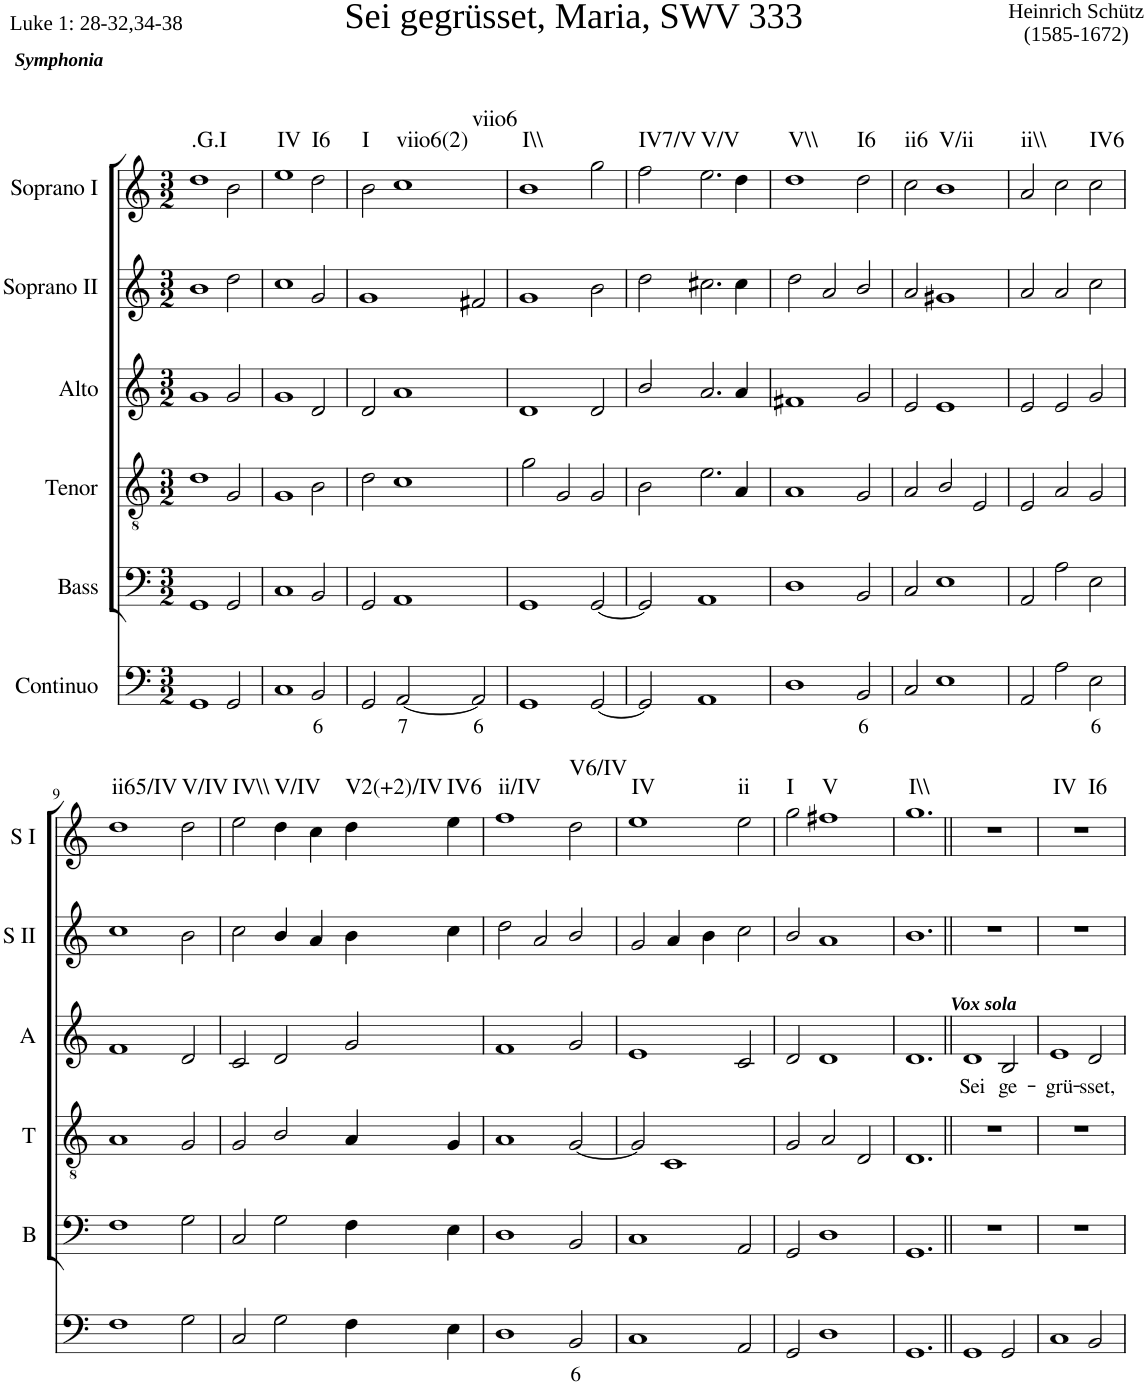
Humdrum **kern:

**kern	**text	**kern	**kern	**kern	**text	**kern	**kern	**harte
*part6	*part6	*part5	*part4	*part3	*part3	*part2	*part1	*part1
*staff6	*staff6	*staff5	*staff4	*staff3	*staff3	*staff2	*staff1	*
*I"Continuo	*	*I"Bass	*I"Tenor	*I"Alto	*	*I"Soprano II	*I"Soprano I	*
*	*	*I'B	*I'T	*I'A	*	*I'S II	*I'S I	*
*clefF4	*	*clefF4	*clefGv2	*clefG2	*	*clefG2	*clefG2	*
*k[]	*	*k[]	*k[]	*k[]	*	*k[]	*k[]	*
*M3/2	*	*M3/2	*M3/2	*M3/2	*	*M3/2	*M3/2	*
=1	=1	=1	=1	=1	=1	=1	=1	=1
!	!	!	!	!	!	!	!LO:TX:a:Bi:t=Symphonia	!
!	!	!	!	!	!	!	!LO:TX:a:t=Sei gegrüsset, Maria, SWV 333	!
!	!	!	!	!	!	!	!LO:TX:a:t=Heinrich Schütz	!
!	!	!	!	!	!	!	!LO:TX:a:t=(1585-1672)	!
!	!	!	!	!	!	!	!LO:TX:a:t=Luke 1&colon; 28-32,34-38	!LO:H:kt=.G.I
1GG	.	1GG	1d	1g	.	1b	1dd	N
2GG/	.	2GG/	2G/	2g/	.	2dd\	2b\	.
=2	=2	=2	=2	=2	=2	=2	=2	=2
!	!	!	!	!	!	!	!	!LO:H:kt=IV
1C	.	1C	1G	1g	.	1cc	1ee	N
!	!LO:LY:b	!	!	!	!	!	!	!LO:H:kt=I6
2BB/	6	2BB/	2B\	2d/	.	2g/	2dd\	N
=3	=3	=3	=3	=3	=3	=3	=3	=3
!	!	!	!	!	!	!	!	!LO:H:kt=I
2GG/	.	2GG/	2d\	2d/	.	1g	2b\	N
!	!LO:LY:b	!	!	!	!	!	!	!LO:H:n=1:kt=viio6(2)
!	!	!	!	!	!	!	!	!LO:H:n=2:kt=viio6
[2AA/	7	1AA	1c	1a	.	.	1cc	N N
!	!LO:LY:b	!	!	!	!	!	!	!
2AA/]	6	.	.	.	.	2f#X/	.	.
=4	=4	=4	=4	=4	=4	=4	=4	=4
!	!	!	!	!	!	!	!	!LO:H:kt=I\\
1GG	.	1GG	2g\	1d	.	1g	1b	N
.	.	.	2G/	.	.	.	.	.
[2GG/	.	[2GG/	2G/	2d/	.	2b\	2gg\	.
=5	=5	=5	=5	=5	=5	=5	=5	=5
!	!	!	!	!	!	!	!	!LO:H:kt=IV7/V
2GG/]	.	2GG/]	2B\	2b/	.	2dd\	2ff\	N
!	!	!	!	!	!	!	!	!LO:H:kt=V/V
1AA	.	1AA	2.e\	2.a/	.	2.cc#X\	2.ee\	N
.	.	.	4A/	4a/	.	4cc#\	4dd\	.
=6	=6	=6	=6	=6	=6	=6	=6	=6
!	!	!	!	!	!	!	!	!LO:H:kt=V\\
1D	.	1D	1A	1f#X	.	2dd\	1dd	N
.	.	.	.	.	.	2a/	.	.
!	!LO:LY:b	!	!	!	!	!	!	!LO:H:kt=I6
2BB/	6	2BB/	2G/	2g/	.	2b/	2dd\	N
=7	=7	=7	=7	=7	=7	=7	=7	=7
!	!	!	!	!	!	!	!	!LO:H:kt=ii6
2C/	.	2C/	2A/	2e/	.	2a/	2cc\	N
!	!	!	!	!	!	!	!	!LO:H:kt=V/ii
1E	.	1E	2B/	1e	.	1g#X	1b	N
.	.	.	2E/	.	.	.	.	.
=8	=8	=8	=8	=8	=8	=8	=8	=8
!	!	!	!	!	!	!	!	!LO:H:kt=ii\\
2AA/	.	2AA/	2E/	2e/	.	2a/	2a/	N
2A\	.	2A\	2A/	2e/	.	2a/	2cc\	.
!	!LO:LY:b	!	!	!	!	!	!	!LO:H:kt=IV6
2E\	6	2E\	2G/	2g/	.	2cc\	2cc\	N
!!LO:LB:g=z
=9	=9	=9	=9	=9	=9	=9	=9	=9
!	!	!	!	!	!	!	!	!LO:H:kt=ii65/IV
1F	.	1F	1A	1f	.	1cc	1dd	N
!	!	!	!	!	!	!	!	!LO:H:kt=V/IV
2G\	.	2G\	2G/	2d/	.	2b\	2dd\	N
=10	=10	=10	=10	=10	=10	=10	=10	=10
!	!	!	!	!	!	!	!	!LO:H:kt=IV\\
2C/	.	2C/	2G/	2c/	.	2cc\	2ee\	N
!	!	!	!	!	!	!	!	!LO:H:kt=V/IV
2G\	.	2G\	2B/	2d/	.	4b/	4dd\	N
.	.	.	.	.	.	4a/	4cc\	.
!	!	!	!	!	!	!	!	!LO:H:kt=V2(+2)/IV
4F\	.	4F\	4A/	2g/	.	4b\	4dd\	N
!	!	!	!	!	!	!	!	!LO:H:kt=IV6
4E\	.	4E\	4G/	.	.	4cc\	4ee\	N
=11	=11	=11	=11	=11	=11	=11	=11	=11
!	!	!	!	!	!	!	!	!LO:H:kt=ii/IV
1D	.	1D	1A	1f	.	2dd\	1ff	N
.	.	.	.	.	.	2a/	.	.
!	!LO:LY:b	!	!	!	!	!	!	!LO:H:kt=V6/IV
2BB/	6	2BB/	[2G/	2g/	.	2b/	2dd\	N
=12	=12	=12	=12	=12	=12	=12	=12	=12
!	!	!	!	!	!	!	!	!LO:H:kt=IV
1C	.	1C	2G/]	1e	.	2g/	1ee	N
.	.	.	1C	.	.	4a/	.	.
.	.	.	.	.	.	4b\	.	.
!	!	!	!	!	!	!	!	!LO:H:kt=ii
2AA/	.	2AA/	.	2c/	.	2cc\	2ee\	N
=13	=13	=13	=13	=13	=13	=13	=13	=13
!	!	!	!	!	!	!	!	!LO:H:kt=I
2GG/	.	2GG/	2G/	2d/	.	2b/	2gg\	N
!	!	!	!	!	!	!	!	!LO:H:kt=V
1D	.	1D	2A/	1d	.	1a	1ff#X	N
.	.	.	2D/	.	.	.	.	.
=14	=14	=14	=14	=14	=14	=14	=14	=14
!	!	!	!	!	!	!	!	!LO:H:kt=I\\
1.GG	.	1.GG	1.D	1.d	.	1.b	1.gg	N
=15||	=15||	=15||	=15||	=15||	=15||	=15||	=15||	=15||
!	!	!	!	!LO:TX:a:Bi:t=Vox sola	!	!	!	!
!	!	!	!	!	!LO:LY:b	!	!	!
1GG	.	1.r	1.r	1d	Sei	1.r	1.r	.
!	!	!	!	!	!LO:LY:b	!	!	!
2GG/	.	.	.	2B/	ge-	.	.	.
=16	=16	=16	=16	=16	=16	=16	=16	=16
!	!	!	!	!	!LO:LY:b	!	!	!LO:H:n=1:kt=IV
!	!	!	!	!	!	!	!	!LO:H:n=2:kt=I6
1C	.	1.r	1.r	1e	grü-	1.r	1.r	N N
!	!	!	!	!	!LO:LY:b	!	!	!
2BB/	.	.	.	2d/	sset,	.	.	.
=	=	=	=	=	=	=	=	=
*-	*-	*-	*-	*-	*-	*-	*-	*-
